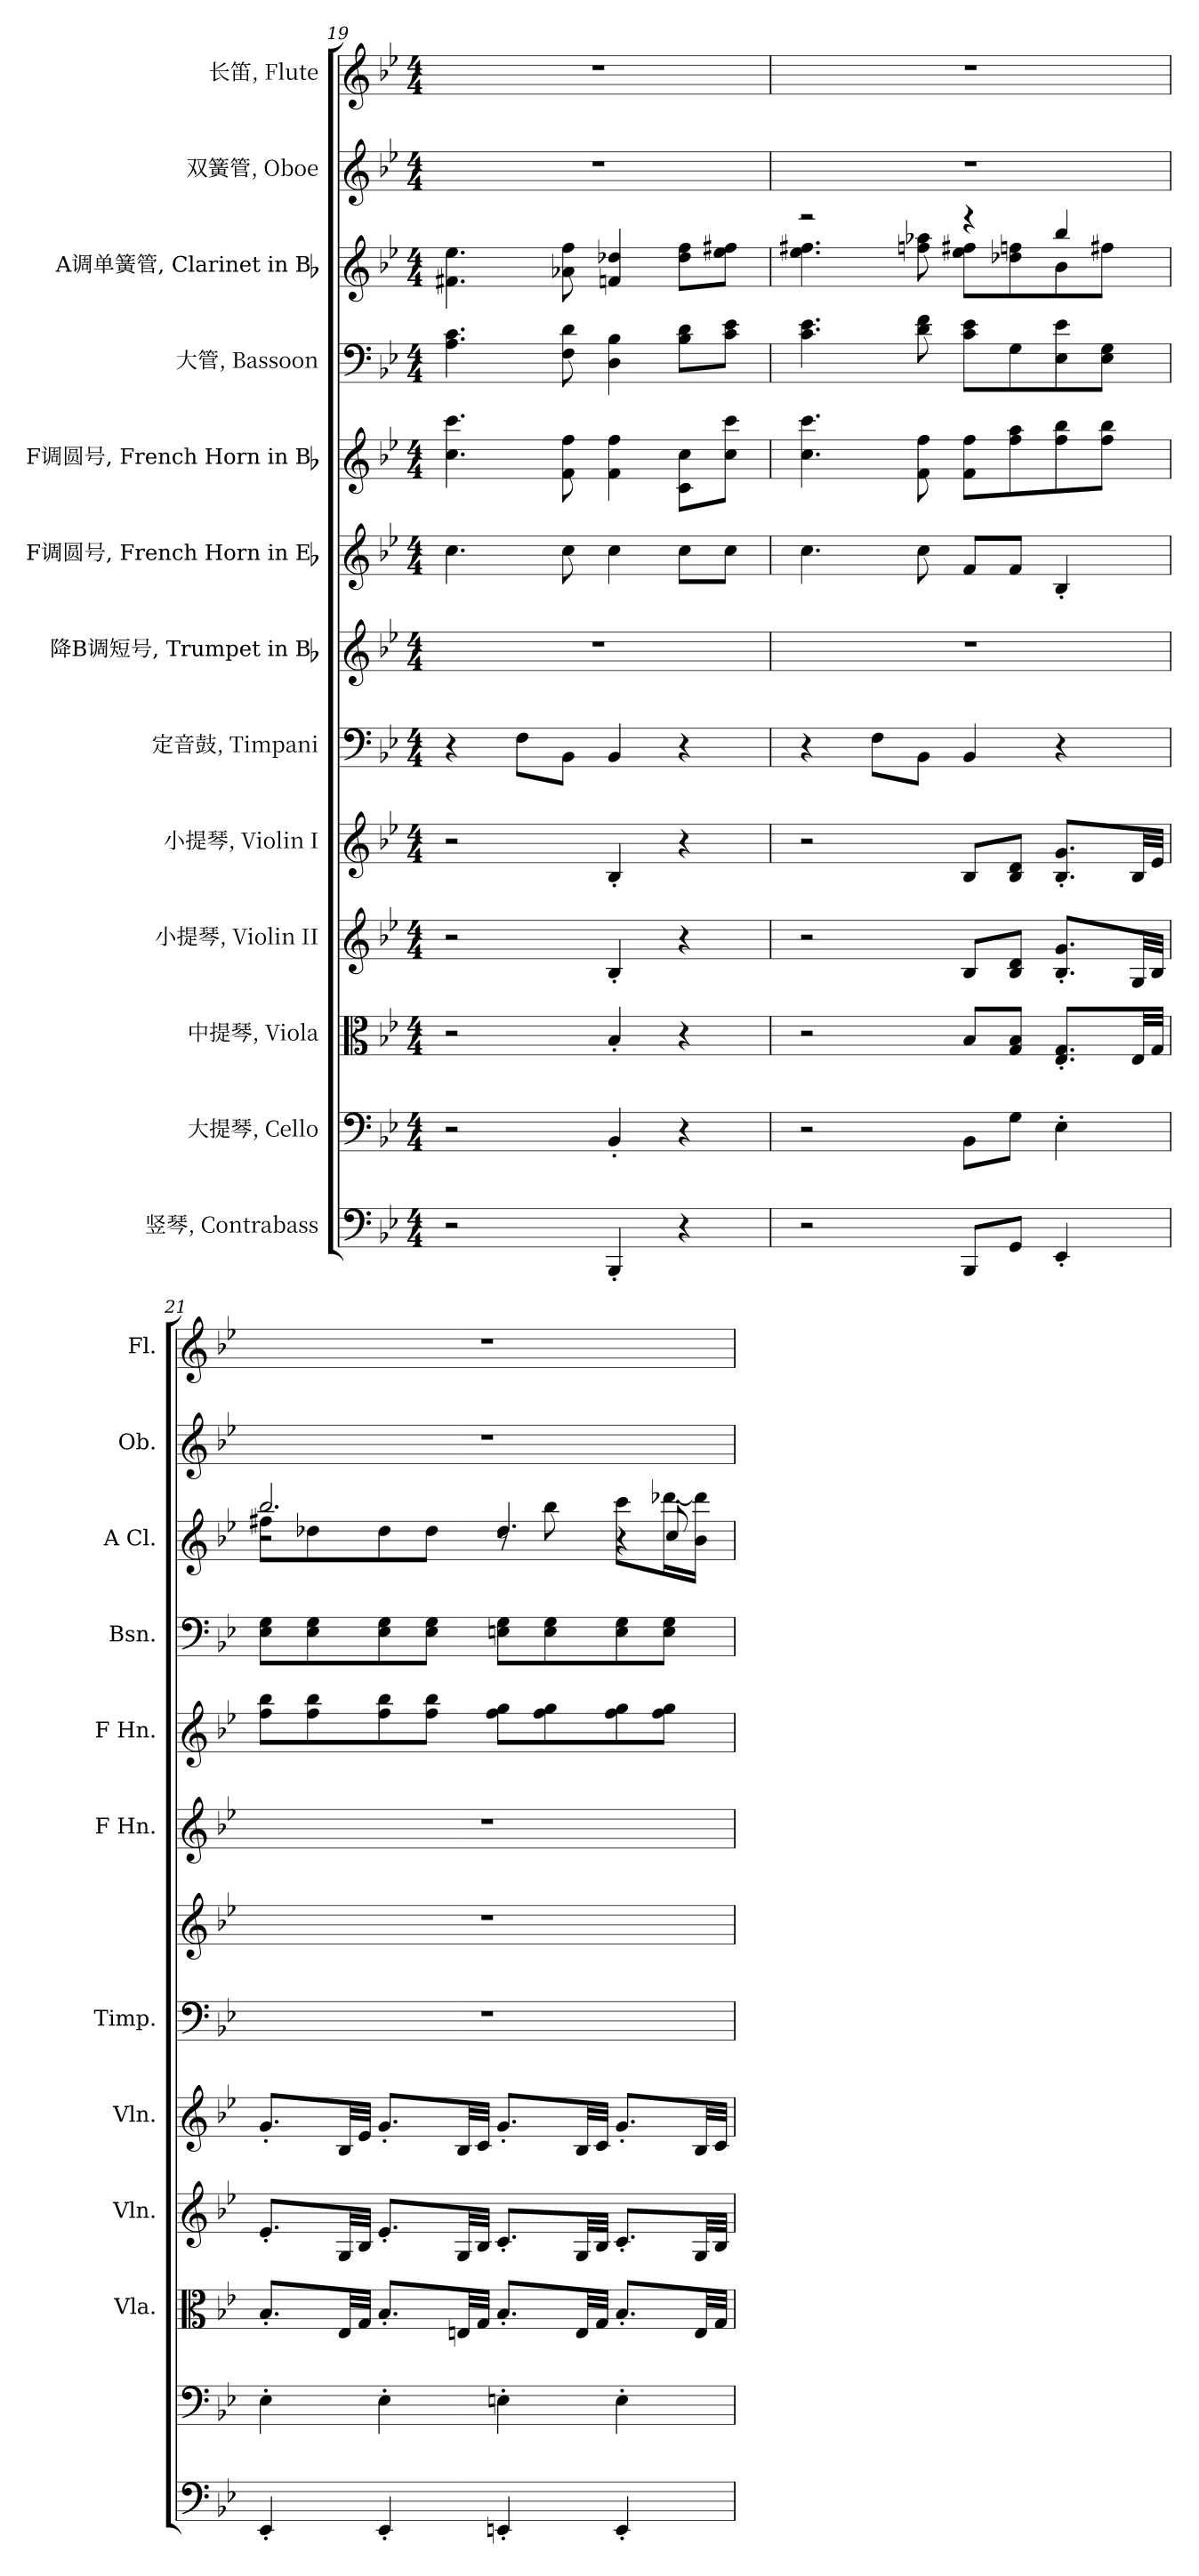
**kern	**kern	**kern	**kern	**kern	**kern	**kern	**kern	**kern	**kern	**kern	**kern	**kern
*part13	*part12	*part11	*part10	*part9	*part8	*part7	*part6	*part5	*part4	*part3	*part2	*part1
*staff13	*staff12	*staff11	*staff10	*staff9	*staff8	*staff7	*staff6	*staff5	*staff4	*staff3	*staff2	*staff1
*I"竖琴, Contrabass	*I"大提琴, Cello	*I"中提琴, Viola	*I"小提琴, Violin II	*I"小提琴, Violin I	*I"定音鼓, Timpani	*I"降B调短号, Trumpet in B-flat	*I"F调圆号, French Horn in E-flat	*I"F调圆号, French Horn in B-flat	*I"大管, Bassoon	*I"A调单簧管, Clarinet in B-flat	*I"双簧管, Oboe	*I"长笛, Flute
*	*	*I'Vla.	*I'Vln.	*I'Vln.	*I'Timp.	*	*I'F Hn.	*I'F Hn.	*I'Bsn.	*I'A Cl.	*I'Ob.	*I'Fl.
!!LO:PB:g=z
*clefF4	*clefF4	*clefC3	*clefG2	*clefG2	*clefF4	*clefG2	*clefG2	*clefG2	*clefF4	*clefG2	*clefG2	*clefG2
*	*	*	*	*	*	*ITrd1c2	*ITrd4c7	*ITrd4c7	*	*ITrd2c3	*	*
*k[b-e-]	*k[b-e-]	*k[b-e-]	*k[b-e-]	*k[b-e-]	*k[b-e-]	*k[b-e-a-d-]	*k[b-e-a-]	*k[b-e-a-]	*k[b-e-]	*k[f#]	*k[b-e-]	*k[b-e-]
*M4/4	*M4/4	*M4/4	*M4/4	*M4/4	*M4/4	*M4/4	*M4/4	*M4/4	*M4/4	*M4/4	*M4/4	*M4/4
=19	=19	=19	=19	=19	=19	=19	=19	=19	=19	=19	=19	=19
2r	2r	2r	2r	2r	4r	1r	4.f\	4.f\ 4.ff\	4.A\ 4.c\	4.d#X\ 4.cc\	1r	1r
.	.	.	.	.	8F\L	.	.	.	.	.	.	.
.	.	.	.	.	8BB-\J	.	8f\	8B-\ 8b-\	8F\ 8d\	8fn\ 8dd\	.	.
4BBB-'/	4BB-'/	4B-'/	4B-'/	4B-'/	4BB-/	.	4f\	4B-\ 4b-\	4D\ 4B-\	4dn/ 4b-X/	.	.
4r	4r	4r	4r	4r	4r	.	8f\L	8F\ 8f\L	8B-\ 8d\L	8b-\ 8dd\L	.	.
.	.	.	.	.	.	.	8f\J	8f\ 8ff\J	8c\ 8e-\J	8cc\ 8dd#X\J	.	.
=20	=20	=20	=20	=20	=20	=20	=20	=20	=20	=20	=20	=20
*	*	*	*	*	*	*	*	*	*	*^	*	*
2r	2r	2r	2r	2r	4r	1r	4.f\	4.f\ 4.ff\	4.c\ 4.e-\	2r	4.cc\ 4.dd#X\	1r	1r
.	.	.	.	.	8F\L	.	.	.	.	.	.	.	.
.	.	.	.	.	8BB-\J	.	8f\	8B-\ 8b-\	8d\ 8f\	.	8ddn\ 8ffn\	.	.
8BBB-/L	8BB-\L	8B-/L	8B-/L	8B-/L	4BB-/	.	8B-/L	8B-\ 8b-\L	8c\ 8e-\L	4r	8cc\ 8dd#X\L	.	.
8GG/J	8G\J	8G/ 8B-/J	8B-/ 8d/J	8B-/ 8d/J	.	.	8B-/J	8b-\ 8dd\	8G\	.	8b-X\ 8ddn\	.	.
4EE-'/	4E-'\	8.E-/' 8.G/'L	8.B-/' 8.g/'L	8.B-/' 8.g/'L	4r	.	4E-'/	8b-\ 8ee-\	8E-\ 8e-\	4gg/	8g\	.	.
.	.	.	.	.	.	.	.	8b-\ 8ee-\J	8E-\ 8G\J	.	8dd#X\J	.	.
.	.	32E-/LL	32G/LL	32B-/LL	.	.	.	.	.	.	.	.	.
.	.	32G/JJJ	32B-/JJJ	32e-/JJJ	.	.	.	.	.	.	.	.	.
!!LO:PB:g=z
=21	=21	=21	=21	=21	=21	=21	=21	=21	=21	=21	=21	=21	=21
*	*	*	*	*	*	*	*	*	*	*	*^	*	*
4EE-'/	4E-'\	8.B-'/L	8.e-'/L	8.g'/L	1r	1r	1r	8b-\ 8ee-\L	8E-\ 8G\L	2.gg/	8dd#X\L	2r	1r	1r
.	.	.	.	.	.	.	.	8b-\ 8ee-\	8E-\ 8G\	.	8b-X\	.	.	.
.	.	32E-/LL	32G/LL	32B-/LL	.	.	.	.	.	.	.	.	.	.
.	.	32G/JJJ	32B-/JJJ	32e-/JJJ	.	.	.	.	.	.	.	.	.	.
4EE-'/	4E-'\	8.B-'/L	8.e-'/L	8.g'/L	.	.	.	8b-\ 8ee-\	8E-\ 8G\	.	8b-\	.	.	.
.	.	.	.	.	.	.	.	8b-\ 8ee-\J	8E-\ 8G\J	.	8b-\J	.	.	.
.	.	32En/LL	32G/LL	32B-/LL	.	.	.	.	.	.	.	.	.	.
.	.	32G/JJJ	32B-/JJJ	32c/JJJ	.	.	.	.	.	.	.	.	.	.
4EEn'/	4En'\	8.B-'/L	8.c'/L	8.g'/L	.	.	.	8b-\ 8cc\L	8En\ 8G\L	.	8r	4.b-/	.	.
.	.	.	.	.	.	.	.	8b-\ 8cc\	8E\ 8G\	.	8gg\	.	.	.
.	.	32E/LL	32G/LL	32B-/LL	.	.	.	.	.	.	.	.	.	.
.	.	32G/JJJ	32B-/JJJ	32c/JJJ	.	.	.	.	.	.	.	.	.	.
4EE'/	4E'\	8.B-'/L	8.c'/L	8.g'/L	.	.	.	8b-\ 8cc\	8E\ 8G\	4r	8aa\L	.	.	.
.	.	.	.	.	.	.	.	8b-\ 8cc\J	8E\ 8G\J	.	[16bb-X\L	8a'/	.	.
.	.	32E/LL	32G/LL	32B-/LL	.	.	.	.	.	.	16g\ 16bb-\]JJ	.	.	.
.	.	32G/JJJ	32B-/JJJ	32c/JJJ	.	.	.	.	.	.	.	.	.	.
*	*	*	*	*	*	*	*	*	*	*v	*v	*v	*	*
=	=	=	=	=	=	=	=	=	=	=	=	=
*-	*-	*-	*-	*-	*-	*-	*-	*-	*-	*-	*-	*-
